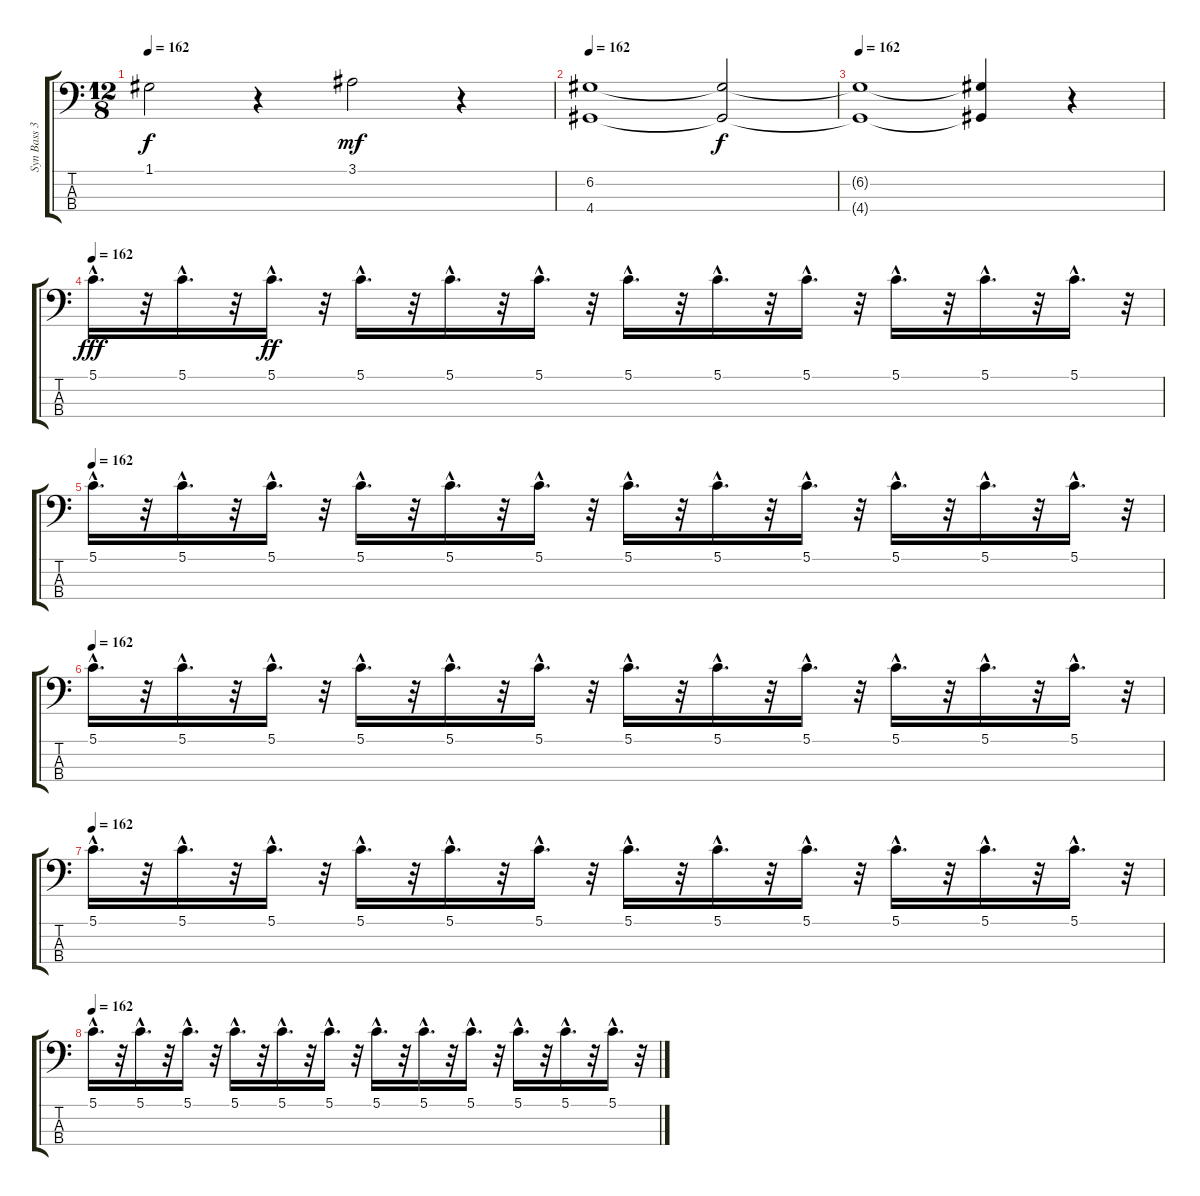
\track ("Syn Bass 3" "Syn Bass 3") {instrument distortionguitar}
\staff {score tabs}
\tuning (G2 D2 A1 E1) {hide}
\ts (12 8)
\tempo 162
\clef f4
\ks c
1.1{t}.2{dy f} r.4 3.1.2{dy mf} r.4 |
\tempo 162
(6.2 4.4).1{volume 11} (6.2{t} 4.4{t}).2{dy f} |
\tempo 162
(6.2{t} 4.4{t}).1 (6.2{t} 4.4{t}).4 r.4 |
\tempo 162
5.1{hac}.16{d dy fff volume 12 balance 14} r.32 5.1{hac}.16{d} r.32 5.1{hac}.16{d dy ff} r.32 5.1{hac}.16{d balance 2} r.32 5.1{hac}.16{d} r.32 5.1{hac}.16{d} r.32 5.1{hac}.16{d balance 14} r.32 5.1{hac}.16{d} r.32 5.1{hac}.16{d} r.32 5.1{hac}.16{d balance 2} r.32 5.1{hac}.16{d} r.32 5.1{hac}.16{d} r.32 |
\tempo 162
5.1{hac}.16{d volume 12 balance 14} r.32 5.1{hac}.16{d} r.32 5.1{hac}.16{d} r.32 5.1{hac}.16{d balance 2} r.32 5.1{hac}.16{d} r.32 5.1{hac}.16{d} r.32 5.1{hac}.16{d balance 14} r.32 5.1{hac}.16{d} r.32 5.1{hac}.16{d} r.32 5.1{hac}.16{d balance 2} r.32 5.1{hac}.16{d} r.32 5.1{hac}.16{d} r.32 |
\tempo 162
5.1{hac}.16{d volume 12 balance 14} r.32 5.1{hac}.16{d} r.32 5.1{hac}.16{d} r.32 5.1{hac}.16{d volume 12 balance 2} r.32 5.1{hac}.16{d} r.32 5.1{hac}.16{d} r.32 5.1{hac}.16{d volume 12 balance 14} r.32 5.1{hac}.16{d} r.32 5.1{hac}.16{d} r.32 5.1{hac}.16{d volume 12 balance 2} r.32 5.1{hac}.16{d} r.32 5.1{hac}.16{d volume 12} r.32 |
\tempo 162
5.1{hac}.16{d balance 14} r.32 5.1{hac}.16{d} r.32 5.1{hac}.16{d volume 11} r.32 5.1{hac}.16{d balance 2} r.32 5.1{hac}.16{d} r.32 5.1{hac}.16{d volume 11} r.32 5.1{hac}.16{d balance 14} r.32 5.1{hac}.16{d volume 11} r.32 5.1{hac}.16{d} r.32 5.1{hac}.16{d balance 2} r.32 5.1{hac}.16{d volume 11} r.32 5.1{hac}.16{d} r.32 |
\tempo 162
5.1{hac}.16{d balance 14} r.32 5.1{hac}.16{d volume 11} r.32 5.1{hac}.16{d} r.32 5.1{hac}.16{d balance 2} r.32 5.1{hac}.16{d} r.32 5.1{hac}.16{d} r.32 5.1{hac}.16{d volume 11 balance 14} r.32 5.1{hac}.16{d} r.32 5.1{hac}.16{d} r.32 5.1{hac}.16{d volume 10 balance 2} r.32 5.1{hac}.16{d} r.32 5.1{hac}.16{d volume 10} r.32
